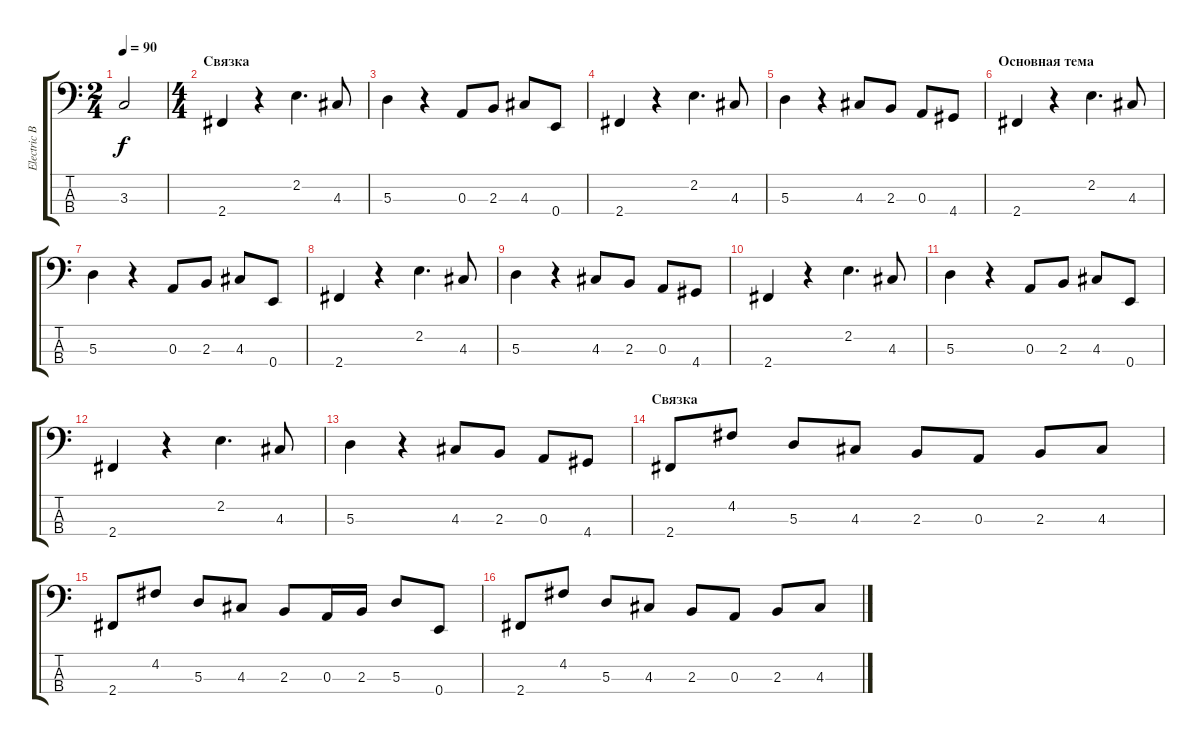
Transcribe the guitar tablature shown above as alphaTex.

\track ("Electric Bass" "Electric B") {instrument electricbassfinger}
\staff {score tabs}
\tuning (G2 D2 A1 E1) {hide}
\ts (2 4)
\tempo 90
\clef f4
\ks c
3.3{t}.2{dy f} |
\ts (4 4)
\section ("" "Связка")
2.4.4 r.4 2.2.4{d} 4.3.8 |
5.3.4 r.4 0.3.8 2.3.8 4.3.8 0.4.8 |
2.4.4 r.4 2.2.4{d} 4.3.8 |
5.3.4 r.4 4.3.8 2.3.8 0.3.8 4.4.8 |
\section ("" "Основная тема")
2.4.4 r.4 2.2.4{d} 4.3.8 |
5.3.4 r.4 0.3.8 2.3.8 4.3.8 0.4.8 |
2.4.4 r.4 2.2.4{d} 4.3.8 |
5.3.4 r.4 4.3.8 2.3.8 0.3.8 4.4.8 |
2.4.4 r.4 2.2.4{d} 4.3.8 |
5.3.4 r.4 0.3.8 2.3.8 4.3.8 0.4.8 |
2.4.4 r.4 2.2.4{d} 4.3.8 |
5.3.4 r.4 4.3.8 2.3.8 0.3.8 4.4.8 |
\section ("" "Связка")
2.4.8 4.2.8 5.3.8 4.3.8 2.3.8 0.3.8 2.3.8 4.3.8 |
2.4.8 4.2.8 5.3.8 4.3.8 2.3.8 0.3.16 2.3.16 5.3.8 0.4.8 |
2.4.8 4.2.8 5.3.8 4.3.8 2.3.8 0.3.8 2.3.8 4.3.8
